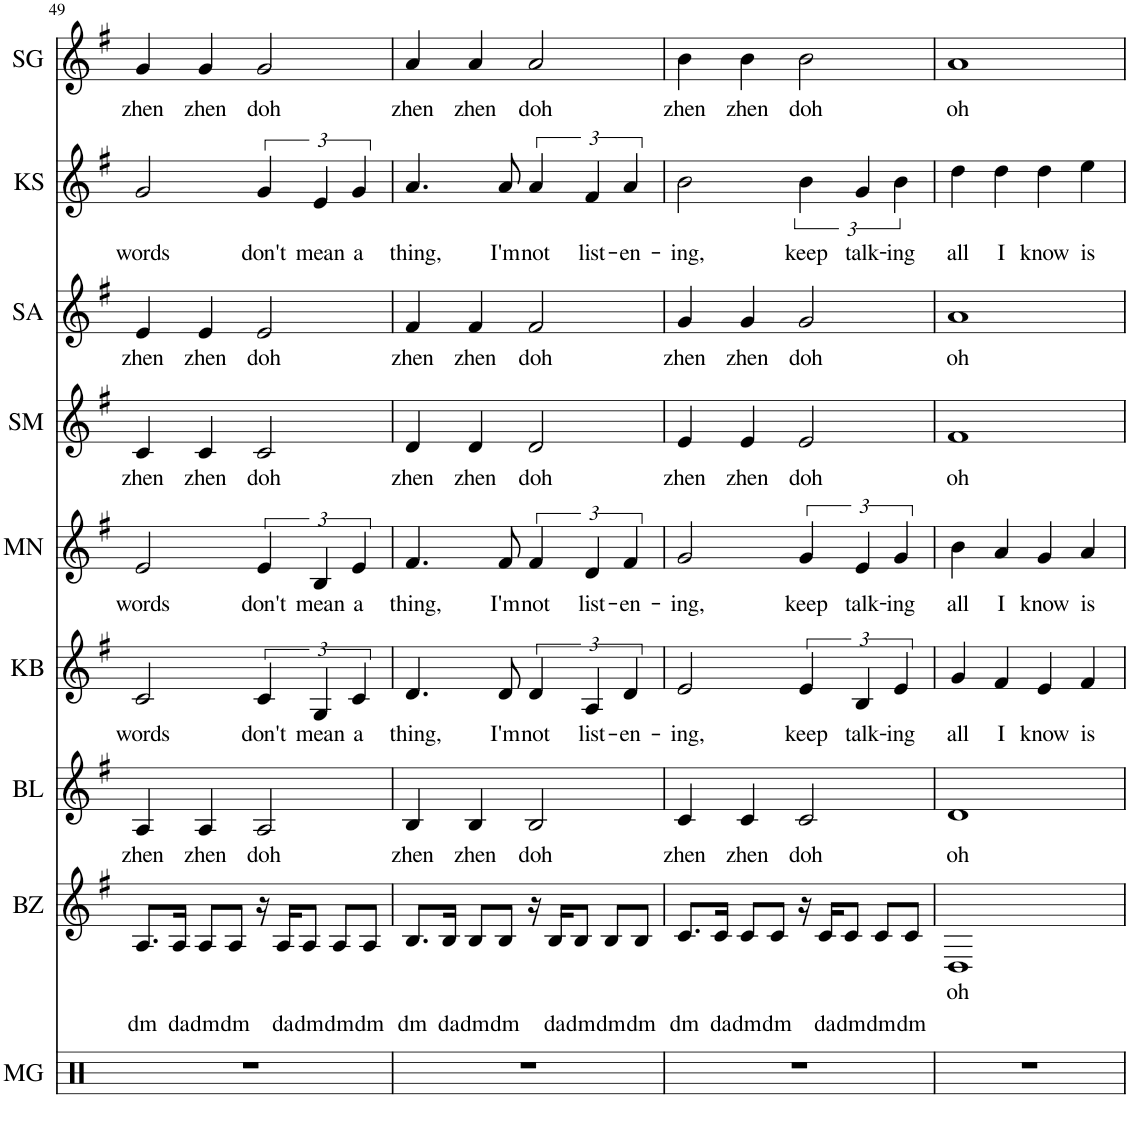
**kern	**kern	**text	**kern	**text	**kern	**text	**kern	**text	**kern	**text	**kern	**text	**kern	**text	**kern	**text
*part9	*part8	*part8	*part7	*part7	*part6	*part6	*part5	*part5	*part4	*part4	*part3	*part3	*part2	*part2	*part1	*part1
*staff9	*staff8	*staff8	*staff7	*staff7	*staff6	*staff6	*staff5	*staff5	*staff4	*staff4	*staff3	*staff3	*staff2	*staff2	*staff1	*staff1
*I"Melissa	*I"Batya	*	*I"Becca	*	*I"Kineret	*	*I"Michal	*	*I"Stephanie	*	*I"Sloane	*	*I"Katie	*	*I"Shaalini	*
*	*	*	*	*	*	*	*	*	*	*	*I'SA	*	*	*	*	*
!!LO:PB:g=z
*clefX	*clefG2	*	*clefG2	*	*clefG2	*	*clefG2	*	*clefG2	*	*clefG2	*	*clefG2	*	*clefG2	*
*k[]	*k[f#]	*	*k[f#]	*	*k[f#]	*	*k[f#]	*	*k[f#]	*	*k[f#]	*	*k[f#]	*	*k[f#]	*
*M4/4	*M4/4	*	*M4/4	*	*M4/4	*	*M4/4	*	*M4/4	*	*M4/4	*	*M4/4	*	*M4/4	*
=49	=49	=49	=49	=49	=49	=49	=49	=49	=49	=49	=49	=49	=49	=49	=49	=49
!	!	!LO:LY:b	!	!LO:LY:b	!	!LO:LY:b	!	!LO:LY:b	!	!LO:LY:b	!	!LO:LY:b	!	!LO:LY:b	!	!LO:LY:b
1r	8.A/L	dm	4A/	zhen	2c/	words	2e/	words	4c/	zhen	4e/	zhen	2g/	words	4g/	zhen
!	!	!LO:LY:b	!	!	!	!	!	!	!	!	!	!	!	!	!	!
.	16A/Jk	da	.	.	.	.	.	.	.	.	.	.	.	.	.	.
!	!	!LO:LY:b	!	!LO:LY:b	!	!	!	!	!	!LO:LY:b	!	!LO:LY:b	!	!	!	!LO:LY:b
.	8A/L	dm	4A/	zhen	.	.	.	.	4c/	zhen	4e/	zhen	.	.	4g/	zhen
!	!	!LO:LY:b	!	!	!	!	!	!	!	!	!	!	!	!	!	!
.	8A/J	dm	.	.	.	.	.	.	.	.	.	.	.	.	.	.
!	!	!	!	!LO:LY:b	!	!LO:LY:b	!	!LO:LY:b	!	!LO:LY:b	!	!LO:LY:b	!	!LO:LY:b	!	!LO:LY:b
.	16r	.	2A/	doh	6c/	don't	6e/	don't	2c/	doh	2e/	doh	6g/	don't	2g/	doh
!	!	!LO:LY:b	!	!	!	!	!	!	!	!	!	!	!	!	!	!
.	16A/KL	da	.	.	.	.	.	.	.	.	.	.	.	.	.	.
!	!	!LO:LY:b	!	!	!	!	!	!	!	!	!	!	!	!	!	!
.	8A/J	dm	.	.	.	.	.	.	.	.	.	.	.	.	.	.
!	!	!	!	!	!	!LO:LY:b	!	!LO:LY:b	!	!	!	!	!	!LO:LY:b	!	!
.	.	.	.	.	6G/	mean	6B/	mean	.	.	.	.	6e/	mean	.	.
!	!	!LO:LY:b	!	!	!	!	!	!	!	!	!	!	!	!	!	!
.	8A/L	dm	.	.	.	.	.	.	.	.	.	.	.	.	.	.
!	!	!	!	!	!	!LO:LY:b	!	!LO:LY:b	!	!	!	!	!	!LO:LY:b	!	!
.	.	.	.	.	6c/	a	6e/	a	.	.	.	.	6g/	a	.	.
!	!	!LO:LY:b	!	!	!	!	!	!	!	!	!	!	!	!	!	!
.	8A/J	dm	.	.	.	.	.	.	.	.	.	.	.	.	.	.
=50	=50	=50	=50	=50	=50	=50	=50	=50	=50	=50	=50	=50	=50	=50	=50	=50
!	!	!LO:LY:b	!	!LO:LY:b	!	!LO:LY:b	!	!LO:LY:b	!	!LO:LY:b	!	!LO:LY:b	!	!LO:LY:b	!	!LO:LY:b
1r	8.B/L	dm	4B/	zhen	4.d/	thing,	4.f#/	thing,	4d/	zhen	4f#/	zhen	4.a/	thing,	4a/	zhen
!	!	!LO:LY:b	!	!	!	!	!	!	!	!	!	!	!	!	!	!
.	16B/Jk	da	.	.	.	.	.	.	.	.	.	.	.	.	.	.
!	!	!LO:LY:b	!	!LO:LY:b	!	!	!	!	!	!LO:LY:b	!	!LO:LY:b	!	!	!	!LO:LY:b
.	8B/L	dm	4B/	zhen	.	.	.	.	4d/	zhen	4f#/	zhen	.	.	4a/	zhen
!	!	!LO:LY:b	!	!	!	!LO:LY:b	!	!LO:LY:b	!	!	!	!	!	!LO:LY:b	!	!
.	8B/J	dm	.	.	8d/	I'm	8f#/	I'm	.	.	.	.	8a/	I'm	.	.
!	!	!	!	!LO:LY:b	!	!LO:LY:b	!	!LO:LY:b	!	!LO:LY:b	!	!LO:LY:b	!	!LO:LY:b	!	!LO:LY:b
.	16r	.	2B/	doh	6d/	not	6f#/	not	2d/	doh	2f#/	doh	6a/	not	2a/	doh
!	!	!LO:LY:b	!	!	!	!	!	!	!	!	!	!	!	!	!	!
.	16B/KL	da	.	.	.	.	.	.	.	.	.	.	.	.	.	.
!	!	!LO:LY:b	!	!	!	!	!	!	!	!	!	!	!	!	!	!
.	8B/J	dm	.	.	.	.	.	.	.	.	.	.	.	.	.	.
!	!	!	!	!	!	!LO:LY:b	!	!LO:LY:b	!	!	!	!	!	!LO:LY:b	!	!
.	.	.	.	.	6A/	list-	6d/	list-	.	.	.	.	6f#/	list-	.	.
!	!	!LO:LY:b	!	!	!	!	!	!	!	!	!	!	!	!	!	!
.	8B/L	dm	.	.	.	.	.	.	.	.	.	.	.	.	.	.
!	!	!	!	!	!	!LO:LY:b	!	!LO:LY:b	!	!	!	!	!	!LO:LY:b	!	!
.	.	.	.	.	6d/	-en-	6f#/	-en-	.	.	.	.	6a/	-en-	.	.
!	!	!LO:LY:b	!	!	!	!	!	!	!	!	!	!	!	!	!	!
.	8B/J	dm	.	.	.	.	.	.	.	.	.	.	.	.	.	.
=51	=51	=51	=51	=51	=51	=51	=51	=51	=51	=51	=51	=51	=51	=51	=51	=51
!	!	!LO:LY:b	!	!LO:LY:b	!	!LO:LY:b	!	!LO:LY:b	!	!LO:LY:b	!	!LO:LY:b	!	!LO:LY:b	!	!LO:LY:b
1r	8.c/L	dm	4c/	zhen	2e/	-ing,	2g/	-ing,	4e/	zhen	4g/	zhen	2b\	-ing,	4b\	zhen
!	!	!LO:LY:b	!	!	!	!	!	!	!	!	!	!	!	!	!	!
.	16c/Jk	da	.	.	.	.	.	.	.	.	.	.	.	.	.	.
!	!	!LO:LY:b	!	!LO:LY:b	!	!	!	!	!	!LO:LY:b	!	!LO:LY:b	!	!	!	!LO:LY:b
.	8c/L	dm	4c/	zhen	.	.	.	.	4e/	zhen	4g/	zhen	.	.	4b\	zhen
!	!	!LO:LY:b	!	!	!	!	!	!	!	!	!	!	!	!	!	!
.	8c/J	dm	.	.	.	.	.	.	.	.	.	.	.	.	.	.
!	!	!	!	!LO:LY:b	!	!LO:LY:b	!	!LO:LY:b	!	!LO:LY:b	!	!LO:LY:b	!	!LO:LY:b	!	!LO:LY:b
.	16r	.	2c/	doh	6e/	keep	6g/	keep	2e/	doh	2g/	doh	6b\	keep	2b\	doh
!	!	!LO:LY:b	!	!	!	!	!	!	!	!	!	!	!	!	!	!
.	16c/KL	da	.	.	.	.	.	.	.	.	.	.	.	.	.	.
!	!	!LO:LY:b	!	!	!	!	!	!	!	!	!	!	!	!	!	!
.	8c/J	dm	.	.	.	.	.	.	.	.	.	.	.	.	.	.
!	!	!	!	!	!	!LO:LY:b	!	!LO:LY:b	!	!	!	!	!	!LO:LY:b	!	!
.	.	.	.	.	6B/	talk-	6e/	talk-	.	.	.	.	6g/	talk-	.	.
!	!	!LO:LY:b	!	!	!	!	!	!	!	!	!	!	!	!	!	!
.	8c/L	dm	.	.	.	.	.	.	.	.	.	.	.	.	.	.
!	!	!	!	!	!	!LO:LY:b	!	!LO:LY:b	!	!	!	!	!	!LO:LY:b	!	!
.	.	.	.	.	6e/	-ing	6g/	-ing	.	.	.	.	6b\	-ing	.	.
!	!	!LO:LY:b	!	!	!	!	!	!	!	!	!	!	!	!	!	!
.	8c/J	dm	.	.	.	.	.	.	.	.	.	.	.	.	.	.
=52	=52	=52	=52	=52	=52	=52	=52	=52	=52	=52	=52	=52	=52	=52	=52	=52
!	!	!LO:LY:b	!	!LO:LY:b	!	!LO:LY:b	!	!LO:LY:b	!	!LO:LY:b	!	!LO:LY:b	!	!LO:LY:b	!	!LO:LY:b
1r	1D	oh	1d	oh	4g/	all	4b\	all	1f#	oh	1a	oh	4dd\	all	1a	oh
!	!	!	!	!	!	!LO:LY:b	!	!LO:LY:b	!	!	!	!	!	!LO:LY:b	!	!
.	.	.	.	.	4f#/	I	4a/	I	.	.	.	.	4dd\	I	.	.
!	!	!	!	!	!	!LO:LY:b	!	!LO:LY:b	!	!	!	!	!	!LO:LY:b	!	!
.	.	.	.	.	4e/	know	4g/	know	.	.	.	.	4dd\	know	.	.
!	!	!	!	!	!	!LO:LY:b	!	!LO:LY:b	!	!	!	!	!	!LO:LY:b	!	!
.	.	.	.	.	4f#/	is	4a/	is	.	.	.	.	4ee\	is	.	.
=	=	=	=	=	=	=	=	=	=	=	=	=	=	=	=	=
*-	*-	*-	*-	*-	*-	*-	*-	*-	*-	*-	*-	*-	*-	*-	*-	*-
